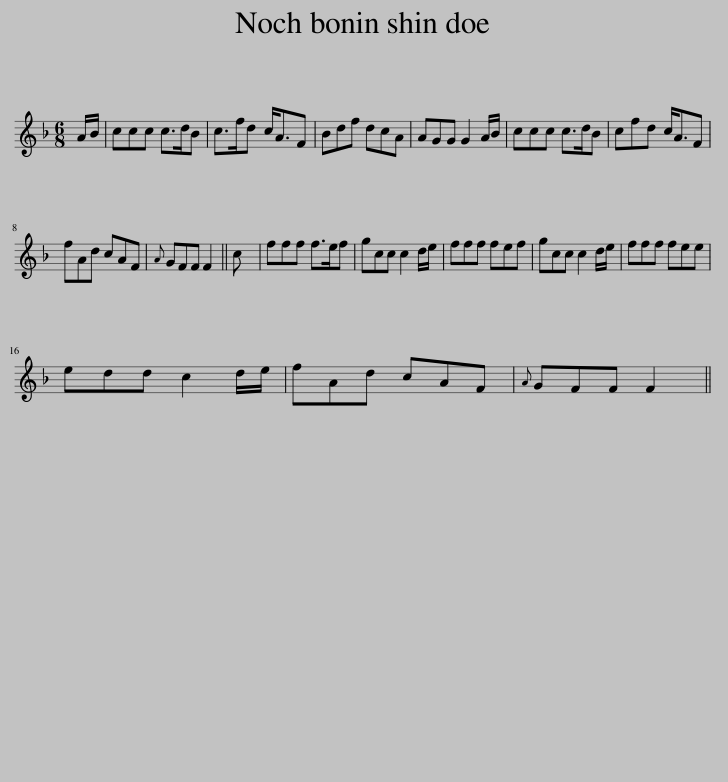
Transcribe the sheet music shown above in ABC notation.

X:1
L:1/8
M:6/8
I:linebreak $
K:F
V:1 treble
V:1
 A/B/ | ccc c>dB | c>fd c<AF | Bdf dcA | AGG G2 A/B/ | %5
 ccc c>dB | cfd c<AF |$ fAd cAF |{A} GFF F2 || c | %10
 fff f>ef | gcc c2 d/e/ | fff fef | gcc c2 d/e/ | fff fee |$ %15
 edd c2 d/e/ | fAd cAF |{A} GFF F2 || %18
